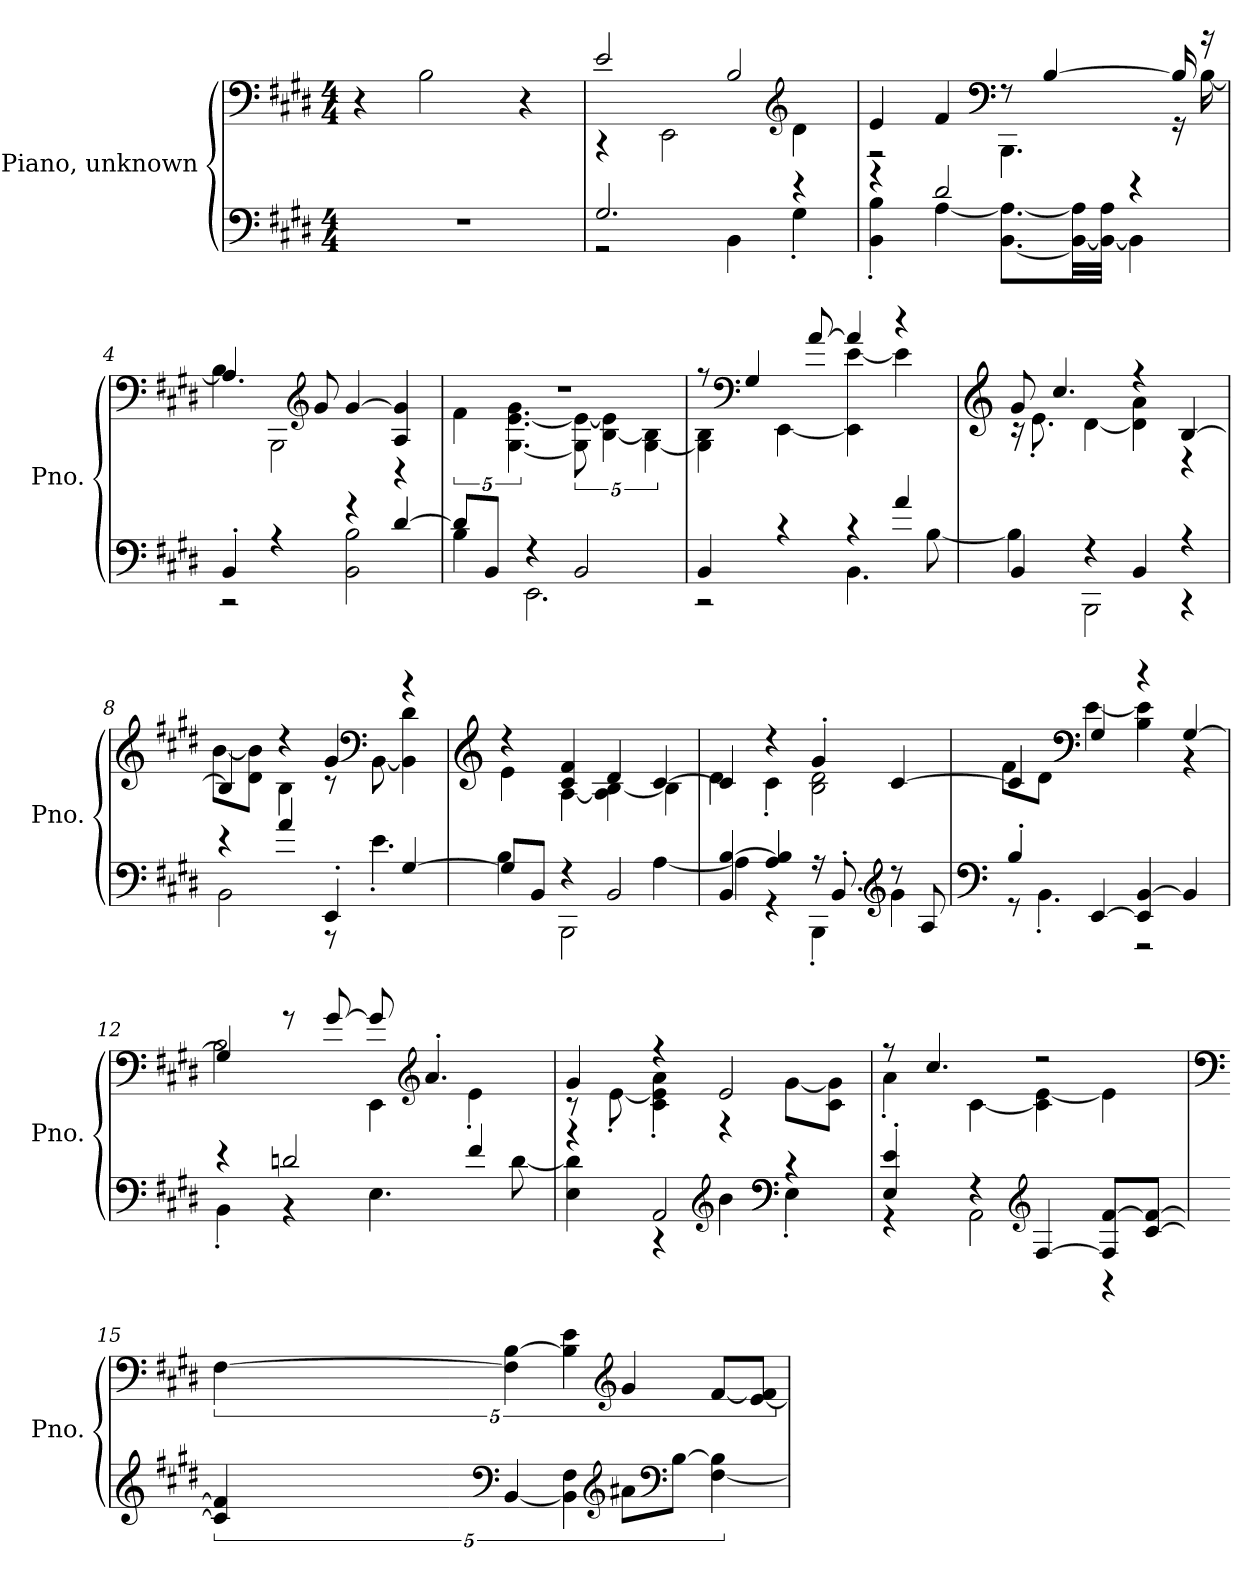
**kern	**kern
*part1	*part1
*staff2	*staff1
*I"Piano, unknown	*
*I'Pno.	*
*clefF4	*clefF4
*k[f#c#g#d#]	*k[f#c#g#d#]
*M4/4	*M4/4
*MM112	*MM112
=1	=1
1r	4r
.	2B\
.	4r
=2	=2
*^	*^
2.G#/	2r	2e/	4r
.	.	.	2EE\
.	4BB\	2B/	.
*	*	*clefG2	*
4r	4G#'\	.	4d#\
=3	=3	=3	=3
4r	4BB\' 4B\'	4e/	2r
2d#/	[4A\	4f#/	.
*	*	*clefF4	*
.	[8.BB\ 8.A\_L	8r	4.BBB\
.	.	[4B/	.
.	32BB\_ 32A\]LL	.	.
.	32BB\_ 32A\JJJ	.	.
4r	4BB\]	.	.
.	.	16B/]	16r
.	.	16r	[16B\
=4	=4	=4	=4
4BB'/	2r	4.A/	4B\]
4r	.	.	2BBB\
*	*	*clefG2	*
.	.	8g#/	.
4r	2BB\ 2B\	[4g#/	.
[4d#/	.	4A/ 4g#/]	4r
=5	=5	=5	=5
8d#/L]	4B\	1r	5f#\
8BB/J	.	.	.
.	.	.	[5.G#\ [5.e\ 5.g#\
4r	2.EE\	.	.
2BB/	.	.	10G#\] 10e\_
.	.	.	[5B\ 5e\]
.	.	.	[5G#\ 5B\]
!!LO:LB:g=z	!!
=6	=6	=6	=6
4BB/	2r	8r	4G#\] 4B\
*	*	*clefF4	*
.	.	4G#/	.
4r	.	.	[4EE\
.	.	[8a/	.
4r	4.BB\	4a/]	4EE\] [4e\
4a/	.	4r	4e\]
.	[8B\	.	.
=7	=7	=7	=7
*	*	*clefG2	*
4BB/	4B\]	8g#/	16r
.	.	.	8.e'\
.	.	4.cc#/	.
4r	2BBB\	.	[4d#\
4BB/	.	4r	4d#\] 4a\
4r	4r	[4B/	4r
=8	=8	=8	=8
4r	2BB\	4B/]	[8b\L
.	.	.	8d#\ 8b\]J
4a/	.	4r	4B\
4EE'/	8r	4g#/	8r
*	*	*clefF4	*
.	4.e'\	.	[8BB\
[4G#/	.	4r	4BB\] 4d#\
=9	=9	=9	=9
*	*	*clefG2	*
8G#/L]	4B\	4r	4e\
8BB/J	.	.	.
4r	2BBB\	4c#/ 4f#/	[4A\
2BB/	.	4d#/	4A\] [4B\
.	[4A\	[4c#/	4B\]
!!LO:LB:g=z	!!
=10	=10	=10	=10
4BB/ [4B/	4A\]	4c#/]	4d#\
4A/ 4B/]	4r	4r	4c#'\
16r	4BBB'\	4g#'/	2B\ 2d#\
8.BB'/	.	.	.
*clefG2	*	*	*
8r	4g#\	[4c#/	.
8A/	.	.	.
=11	=11	=11	=11
*clefF4	*	*	*
4B'/	8r	4c#/]	8f#\L
.	4.BB'\	.	8d#\J
*	*	*clefF4	*
[4EE/	.	4G#/	[4e\
4EE/] [4BB/	2r	4r	4B\ 4e\]
4BB/]	.	[4G#/	4r
=12	=12	=12	=12
4r	4BB'\	4G#/]	2B\
2dn/	4r	8r	.
.	.	[8g#/	.
.	4.E\	8g#/]	4EE\
*	*	*clefG2	*
.	.	4.a'/	.
4f#/	.	.	4e'\
.	[8d\	.	.
!!LO:LB:g=z	!!
=13	=13	=13	=13
4r	4E\ 4d\]	4g#/	8r
.	.	.	[8e'\
2AA/	4r	4r	4c#\' 4e\]' 4a\'
*clefG2	*	*	*
.	4b\	2e/	4r
*clefF4	*	*	*
4r	4E'\	.	[8g#\L
.	.	.	8c#\ 8g#\]J
=14	=14	=14	=14
4E/' 4e/'	4r	8r	4a'\
.	.	4.cc#/	.
4r	2AA\	.	[4c#\
*clefG2	*	*	*
[4F#/	.	2r	4c#\] [4e\
8F#/] [8f#/L	4r	.	4e\]
[8c#/ 8f#/_J	.	.	.
*v	*v	*	*
*	*v	*v
=15	=15
*	*clefF4
5c#/] 5f#/]	[5F#\
*clefF4	*
[5BB/	5F#\] [5B\
5BB\] 5F#\	5B\] 5e\
*clefG2	*clefG2
10a#X\L	5g#/
*clefF4	*
[10B\J	.
[5F#\ 5B\]	[10f#/L
.	[10e/ 10f#/]J
=	=
*-	*-
